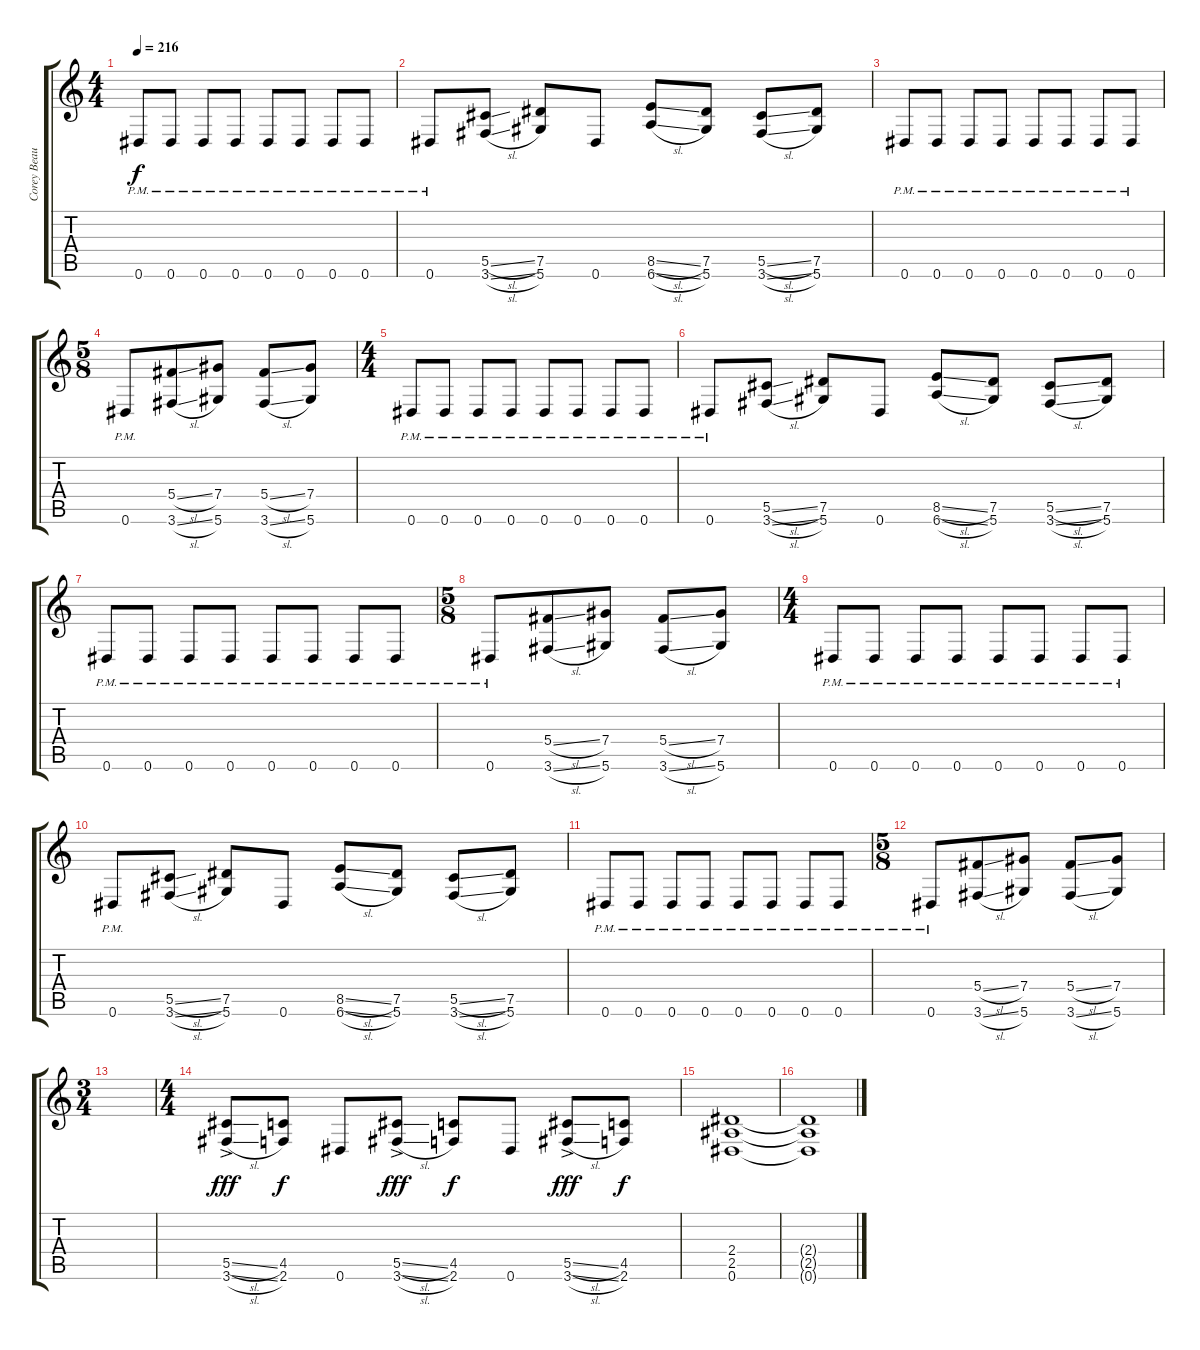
\track ("Corey Beaulieu (lead guitar)" "Corey Beau") {instrument distortionguitar}
\staff {score tabs}
\tuning (Eb4 Bb3 Gb3 Db3 Ab2 Eb2) {hide}
\ts (4 4)
\tempo 216
\clef g2
\ks c
0.6{pm}.8{dy f} 0.6{pm}.8 0.6{pm}.8 0.6{pm}.8 0.6{pm}.8 0.6{pm}.8 0.6{pm}.8 0.6{pm}.8 |
0.6{pm}.8 (5.5{sl} 3.6{sl}).8 (7.5 5.6).8 0.6.8 (8.5{sl} 6.6{sl}).8 (7.5 5.6).8 (5.5{sl} 3.6{sl}).8 (7.5 5.6).8 |
0.6{pm}.8 0.6{pm}.8 0.6{pm}.8 0.6{pm}.8 0.6{pm}.8 0.6{pm}.8 0.6{pm}.8 0.6{pm}.8 |
\ts (5 8)
0.6{pm}.8 (5.4{sl} 3.6{sl}).8 (7.4 5.6).8 (5.4{sl} 3.6{sl}).8 (7.4 5.6).8 |
\ts (4 4)
0.6{pm}.8 0.6{pm}.8 0.6{pm}.8 0.6{pm}.8 0.6{pm}.8 0.6{pm}.8 0.6{pm}.8 0.6{pm}.8 |
0.6{pm}.8 (5.5{sl} 3.6{sl}).8 (7.5 5.6).8 0.6.8 (8.5{sl} 6.6{sl}).8 (7.5 5.6).8 (5.5{sl} 3.6{sl}).8 (7.5 5.6).8 |
0.6{pm}.8 0.6{pm}.8 0.6{pm}.8 0.6{pm}.8 0.6{pm}.8 0.6{pm}.8 0.6{pm}.8 0.6{pm}.8 |
\ts (5 8)
0.6{pm}.8 (5.4{sl} 3.6{sl}).8 (7.4 5.6).8 (5.4{sl} 3.6{sl}).8 (7.4 5.6).8 |
\ts (4 4)
0.6{pm}.8 0.6{pm}.8 0.6{pm}.8 0.6{pm}.8 0.6{pm}.8 0.6{pm}.8 0.6{pm}.8 0.6{pm}.8 |
0.6{pm}.8 (5.5{sl} 3.6{sl}).8 (7.5 5.6).8 0.6.8 (8.5{sl} 6.6{sl}).8 (7.5 5.6).8 (5.5{sl} 3.6{sl}).8 (7.5 5.6).8 |
0.6{pm}.8 0.6{pm}.8 0.6{pm}.8 0.6{pm}.8 0.6{pm}.8 0.6{pm}.8 0.6{pm}.8 0.6{pm}.8 |
\ts (5 8)
0.6{pm}.8 (5.4{sl} 3.6{sl}).8 (7.4 5.6).8 (5.4{sl} 3.6{sl}).8 (7.4 5.6).8 |
\ts (3 4)
|
\ts (4 4)
(5.5{sl ac} 3.6{sl ac}).8{dy fff} (4.5 2.6).8{dy f} 0.6.8 (5.5{sl ac} 3.6{sl ac}).8{dy fff} (4.5 2.6).8{dy f} 0.6.8 (5.5{sl ac} 3.6{sl ac}).8{dy fff} (4.5 2.6).8{dy f} |
(2.4 2.5 0.6).1 |
(2.4{t} 2.5{t} 0.6{t}).1
